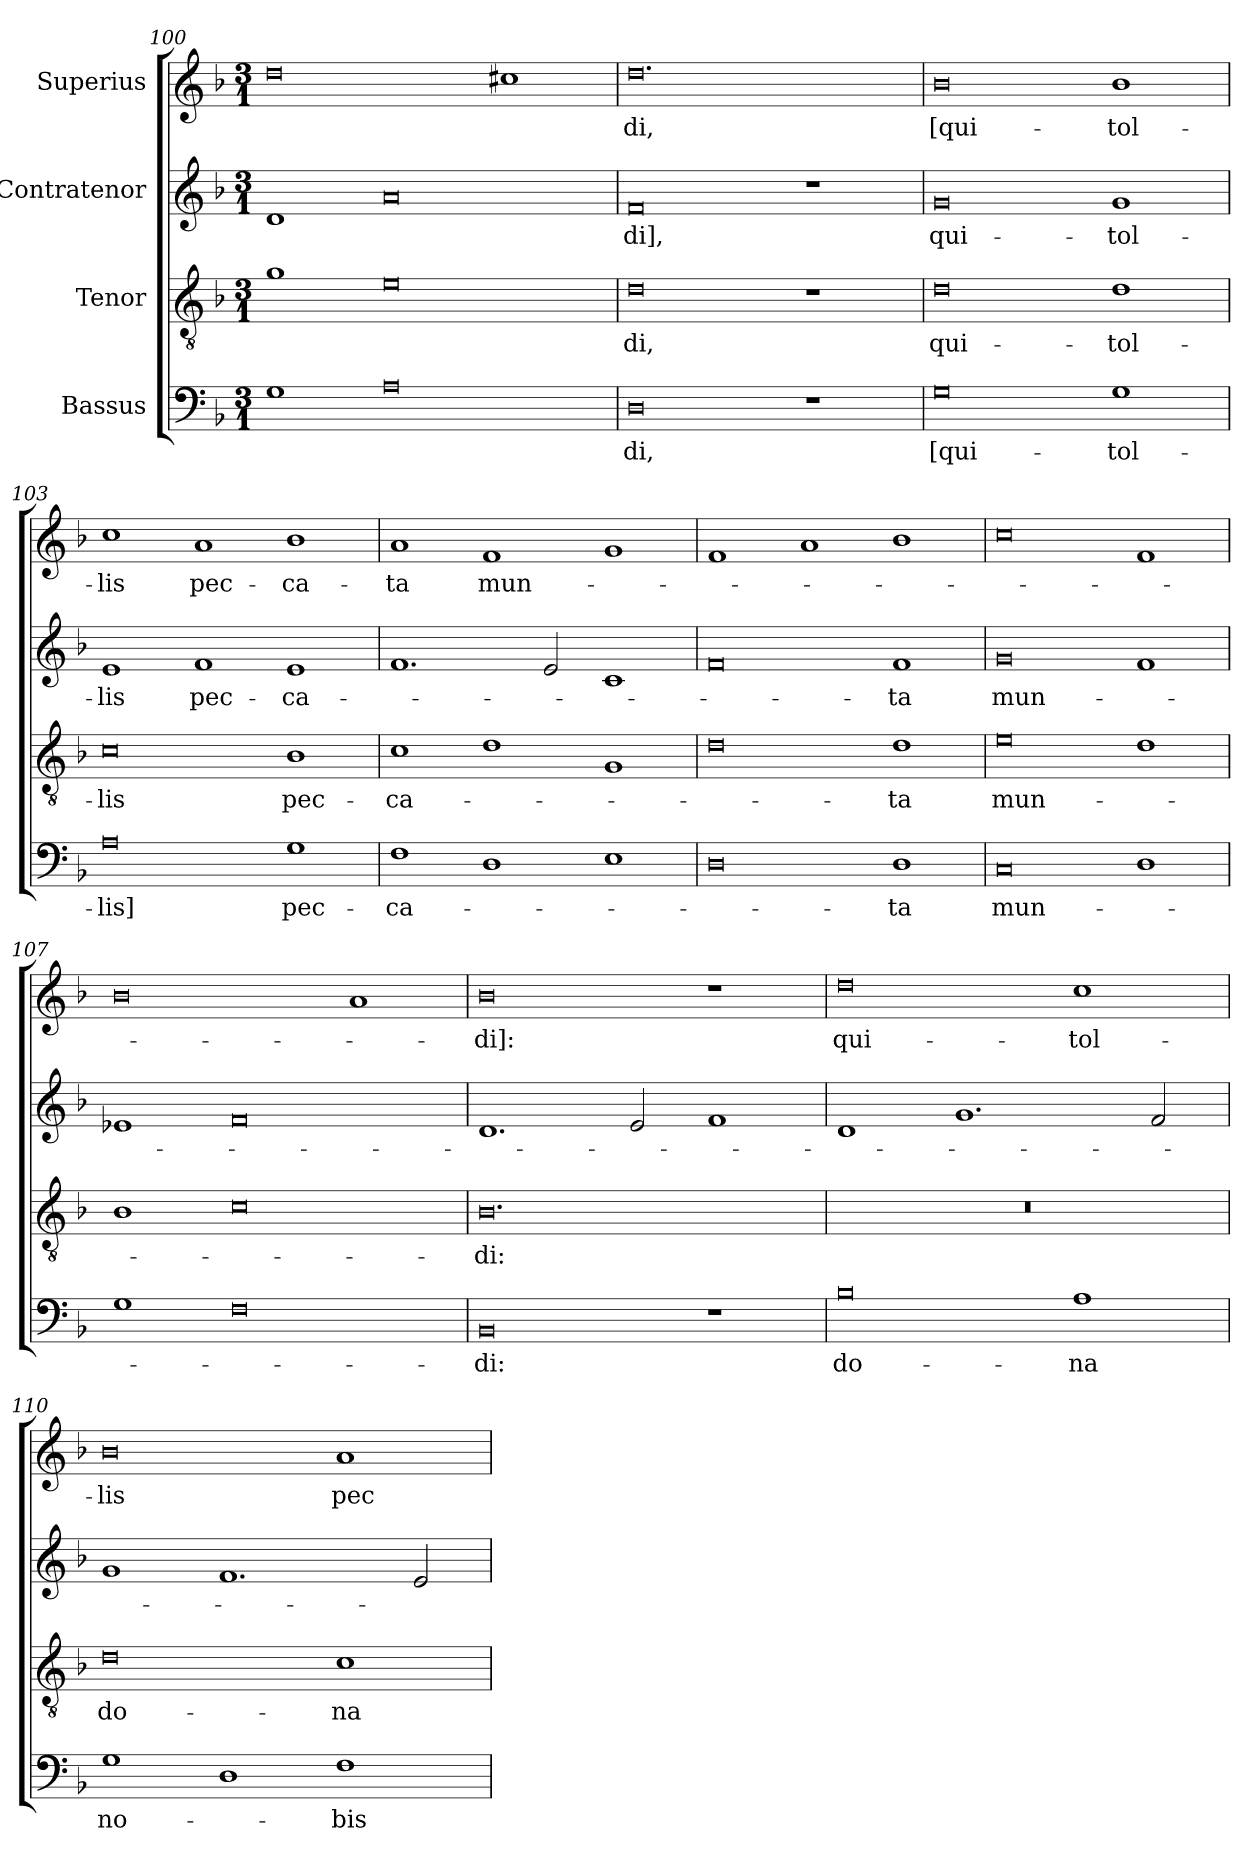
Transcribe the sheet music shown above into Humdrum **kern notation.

**kern	**text	**kern	**text	**kern	**text	**kern	**text
*part4	*part4	*part3	*part3	*part2	*part2	*part1	*part1
*staff4	*staff4	*staff3	*staff3	*staff2	*staff2	*staff1	*staff1
*I"Bassus	*	*I"Tenor	*	*I"Contratenor	*	*I"Superius	*
*clefF4	*	*clefGv2	*	*clefG2	*	*clefG2	*
*k[b-]	*	*k[b-]	*	*k[b-]	*	*k[b-]	*
*M3/1	*	*M3/1	*	*M3/1	*	*M3/1	*
=100	=100	=100	=100	=100	=100	=100	=100
1G\	.	1g\	.	1d/	.	0dd\	.
0A\	.	0e\	.	0a/	.	.	.
.	.	.	.	.	.	1cc#X\	.
=101	=101	=101	=101	=101	=101	=101	=101
0D\	-di,	0d\	-di,	0f/	-di],	0.dd\	-di,
1r	.	1r	.	1r	.	.	.
=102	=102	=102	=102	=102	=102	=102	=102
0G\	[qui-	0d\	qui-	0g/	qui-	0b-\	[qui-
1G\	tol-	1d\	tol-	1g/	tol-	1b-\	tol-
=103	=103	=103	=103	=103	=103	=103	=103
0A\	-lis]	0c\	-lis	1e/	-lis	1cc\	-lis
.	.	.	.	1f/	pec-	1a/	pec-
1G\	pec-	1B-\	pec-	1e/	-ca-	1b-\	-ca-
=104	=104	=104	=104	=104	=104	=104	=104
1F\	-ca-	1c\	-ca-	1.f/	.	1a/	-ta
1D\	.	1d\	.	.	.	1f/	mun-
.	.	.	.	2e/	.	.	.
1E\	.	1G/	.	1c/	.	1g/	.
=105	=105	=105	=105	=105	=105	=105	=105
0D\	.	0d\	.	0f/	.	1f/	.
.	.	.	.	.	.	1a/	.
1D\	-ta	1d\	-ta	1f/	-ta	1b-\	.
=106	=106	=106	=106	=106	=106	=106	=106
0C/	mun-	0e\	mun-	0g/	mun-	0cc\	.
1D\	.	1d\	.	1f/	.	1f/	.
=107	=107	=107	=107	=107	=107	=107	=107
1G\	.	1B-\	.	1e-X/	.	0b-\	.
0F\	.	0c\	.	0f/	.	.	.
.	.	.	.	.	.	1a/	.
=108	=108	=108	=108	=108	=108	=108	=108
0BB-/	-di:	0.B-\	-di:	1.d/	.	0b-\	-di]:
.	.	.	.	2e/	.	.	.
1r	.	.	.	1f/	.	1r	.
=109	=109	=109	=109	=109	=109	=109	=109
!	!	!LO:N:vis=0	!	!	!	!	!
0B-\	do-	0.r	.	1d/	.	0dd\	qui-
.	.	.	.	1.g/	.	.	.
1A\	-na	.	.	.	.	1cc\	tol-
.	.	.	.	2f/	.	.	.
=110	=110	=110	=110	=110	=110	=110	=110
1G\	no-	0d\	do-	1g/	.	0b-\	-lis
1D\	.	.	.	1.f/	.	.	.
1F\	-bis	1c\	-na	.	.	1a/	pec-
.	.	.	.	2e/	.	.	.
=	=	=	=	=	=	=	=
*-	*-	*-	*-	*-	*-	*-	*-
